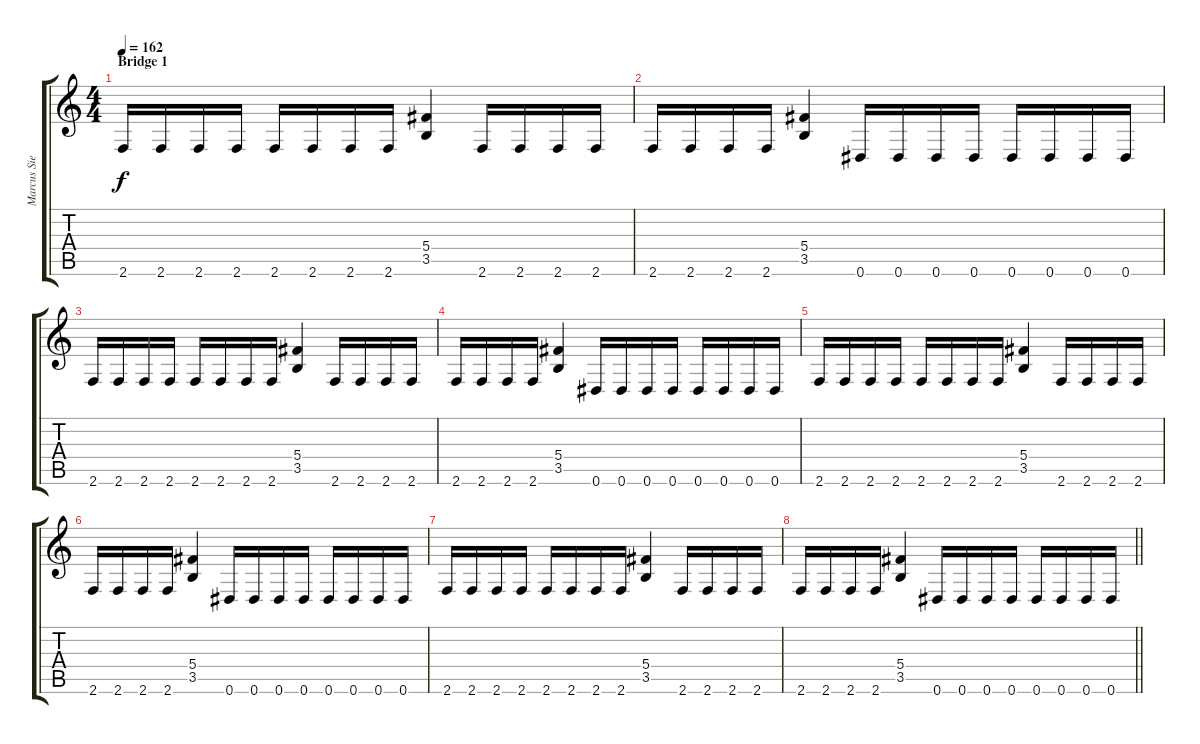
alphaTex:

\track ("Marcus Siepen" "Marcus Sie") {instrument distortionguitar}
\staff {score tabs}
\tuning (Eb4 Bb3 Gb3 Db3 Ab2 Eb2) {hide}
\ts (4 4)
\section ("" "Bridge 1")
\tempo 162
\clef g2
\ks c
2.6.16{dy f} 2.6.16 2.6.16 2.6.16 2.6.16 2.6.16 2.6.16 2.6.16 (5.4 3.5).4 2.6.16 2.6.16 2.6.16 2.6.16 |
2.6.16 2.6.16 2.6.16 2.6.16 (5.4 3.5).4 0.6.16 0.6.16 0.6.16 0.6.16 0.6.16 0.6.16 0.6.16 0.6.16 |
2.6.16 2.6.16 2.6.16 2.6.16 2.6.16 2.6.16 2.6.16 2.6.16 (5.4 3.5).4 2.6.16 2.6.16 2.6.16 2.6.16 |
2.6.16 2.6.16 2.6.16 2.6.16 (5.4 3.5).4 0.6.16 0.6.16 0.6.16 0.6.16 0.6.16 0.6.16 0.6.16 0.6.16 |
2.6.16 2.6.16 2.6.16 2.6.16 2.6.16 2.6.16 2.6.16 2.6.16 (5.4 3.5).4 2.6.16 2.6.16 2.6.16 2.6.16 |
2.6.16 2.6.16 2.6.16 2.6.16 (5.4 3.5).4 0.6.16 0.6.16 0.6.16 0.6.16 0.6.16 0.6.16 0.6.16 0.6.16 |
2.6.16 2.6.16 2.6.16 2.6.16 2.6.16 2.6.16 2.6.16 2.6.16 (5.4 3.5).4 2.6.16 2.6.16 2.6.16 2.6.16 |
\barLineRight lightlight
2.6.16 2.6.16 2.6.16 2.6.16 (5.4 3.5).4 0.6.16 0.6.16 0.6.16 0.6.16 0.6.16 0.6.16 0.6.16 0.6.16
